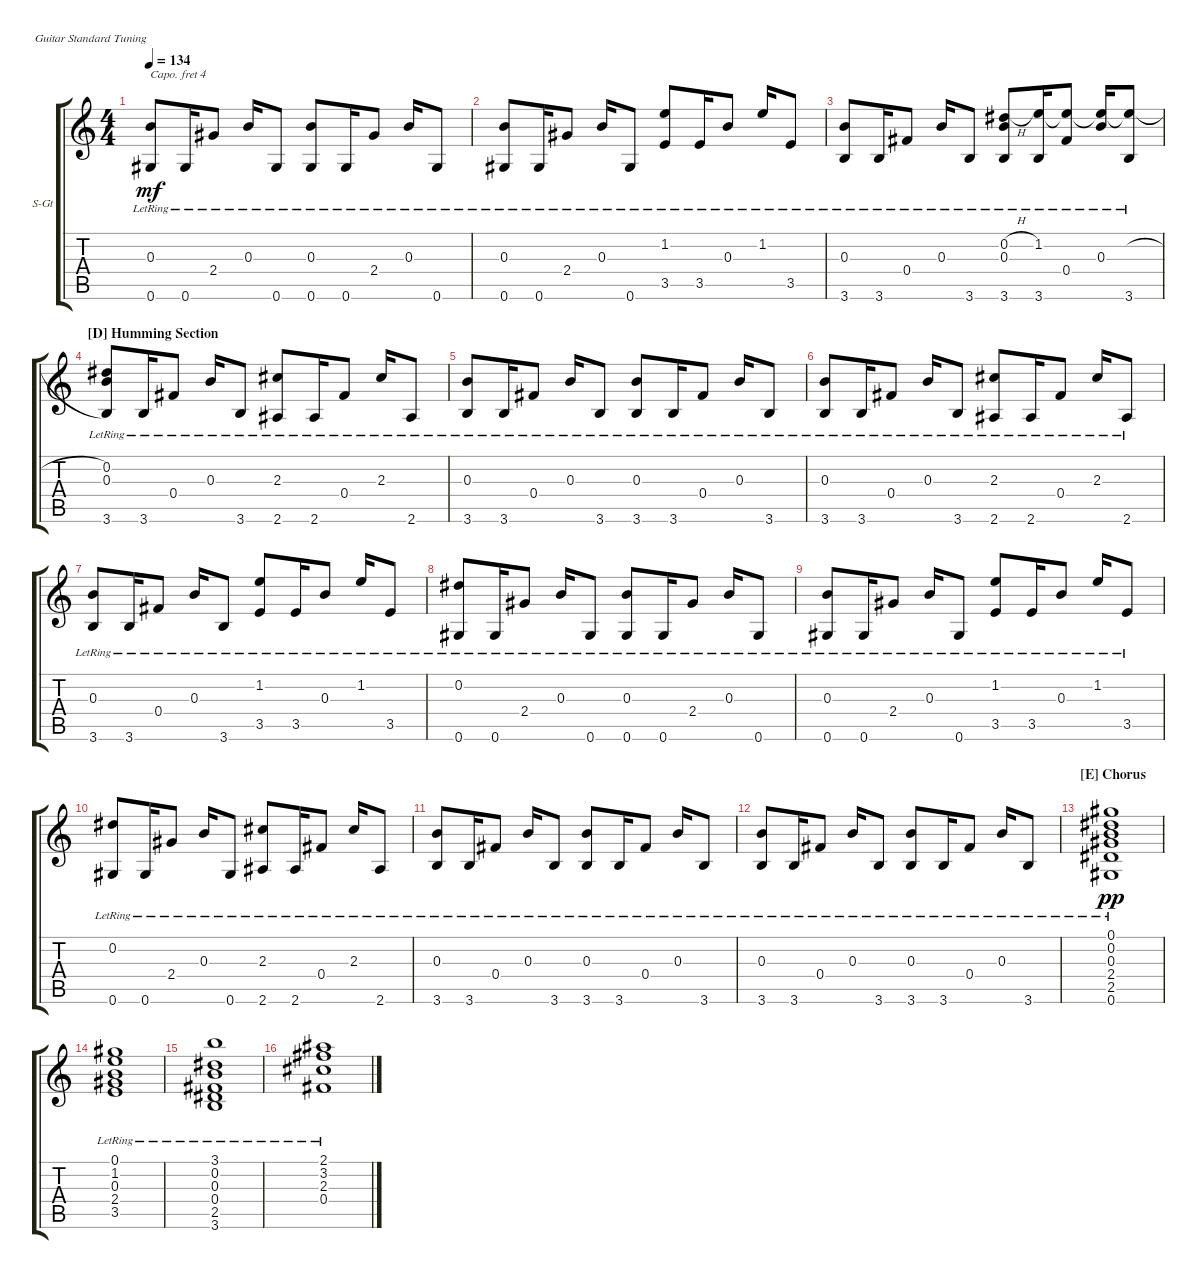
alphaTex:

\defaultSystemsLayout 4
\bracketExtendMode groupsimilarinstruments
\firstSystemTrackNameOrientation horizontal
\otherSystemsTrackNameOrientation horizontal
\track ("Lead Guitar" "S-Gt") {instrument acousticguitarsteel}
\staff {score tabs}
\capo 4
\tuning (E4 B3 G3 D3 A2 E2)
\ts (4 4)
\tempo 134
\clef g2
\ks c
(0.6{lr} 0.3{lr}).8{dy mf} 0.6{lr}.16 2.4{lr}.8 0.3{lr}.16 0.6{lr}.8 (0.6{lr} 0.3{lr}).8 0.6{lr}.16 2.4{lr}.8 0.3{lr}.16 0.6{lr}.8 |
(0.6{lr} 0.3{lr}).8 0.6{lr}.16 2.4{lr}.8 0.3{lr}.16 0.6{lr}.8 (1.2{lr} 3.5{lr}).8 3.5{lr}.16 0.3{lr}.8 1.2{lr}.16 3.5{lr}.8 |
(3.6{lr} 0.3{lr}).8 3.6{lr}.16 0.4{lr}.8 0.3{lr}.16 3.6{lr}.8 (3.6{lr} 0.3{lr} 0.2{h lr}).8 (3.6{lr} 1.2{lr}).16 (0.4{lr} 1.2{lr t}).8 (0.3{lr} 1.2{lr t}).16 (3.6{lr} 1.2{h lr t}).8 |
\section ("D" "Humming Section")
(3.6{lr} 0.3{lr} 0.2{lr}).8 3.6{lr}.16 0.4{lr}.8 0.3{lr}.16 3.6{lr}.8 (2.6{lr} 2.3{lr}).8 2.6{lr}.16 0.4{lr}.8 2.3{lr}.16 2.6{lr}.8 |
(3.6{lr} 0.3{lr}).8 3.6{lr}.16 0.4{lr}.8 0.3{lr}.16 3.6{lr}.8 (3.6{lr} 0.3{lr}).8 3.6{lr}.16 0.4{lr}.8 0.3{lr}.16 3.6{lr}.8 |
(3.6{lr} 0.3{lr}).8 3.6{lr}.16 0.4{lr}.8 0.3{lr}.16 3.6{lr}.8 (2.6{lr} 2.3{lr}).8 2.6{lr}.16 0.4{lr}.8 2.3{lr}.16 2.6{lr}.8 |
(3.6{lr} 0.3{lr}).8 3.6{lr}.16 0.4{lr}.8 0.3{lr}.16 3.6{lr}.8 (1.2{lr} 3.5{lr}).8 3.5{lr}.16 0.3{lr}.8 1.2{lr}.16 3.5{lr}.8 |
(0.6{lr} 0.2{lr}).8 0.6{lr}.16 2.4{lr}.8 0.3{lr}.16 0.6{lr}.8 (0.6{lr} 0.3{lr}).8 0.6{lr}.16 2.4{lr}.8 0.3{lr}.16 0.6{lr}.8 |
(0.6{lr} 0.3{lr}).8 0.6{lr}.16 2.4{lr}.8 0.3{lr}.16 0.6{lr}.8 (1.2{lr} 3.5{lr}).8 3.5{lr}.16 0.3{lr}.8 1.2{lr}.16 3.5{lr}.8 |
(0.6{lr} 0.2{lr}).8 0.6{lr}.16 2.4{lr}.8 0.3{lr}.16 0.6{lr}.8 (2.6{lr} 2.3{lr}).8 2.6{lr}.16 0.4{lr}.8 2.3{lr}.16 2.6{lr}.8 |
(3.6{lr} 0.3{lr}).8 3.6{lr}.16 0.4{lr}.8 0.3{lr}.16 3.6{lr}.8 (3.6{lr} 0.3{lr}).8 3.6{lr}.16 0.4{lr}.8 0.3{lr}.16 3.6{lr}.8 |
(3.6{lr} 0.3{lr}).8 3.6{lr}.16 0.4{lr}.8 0.3{lr}.16 3.6{lr}.8 (3.6{lr} 0.3{lr}).8 3.6{lr}.16 0.4{lr}.8 0.3{lr}.16 3.6{lr}.8 |
\section ("E" "Chorus")
(0.6{lr} 2.5{lr} 2.4{lr} 0.3{lr} 0.2{lr} 0.1{lr}).1{dy pp} |
(3.5{lr} 2.4{lr} 0.3{lr} 1.2{lr} 0.1{lr}).1 |
(3.6{lr} 2.5{lr} 0.4{lr} 0.3{lr} 0.2{lr} 3.1{lr}).1 |
(0.4{lr} 2.3{lr} 3.2{lr} 2.1{lr}).1
